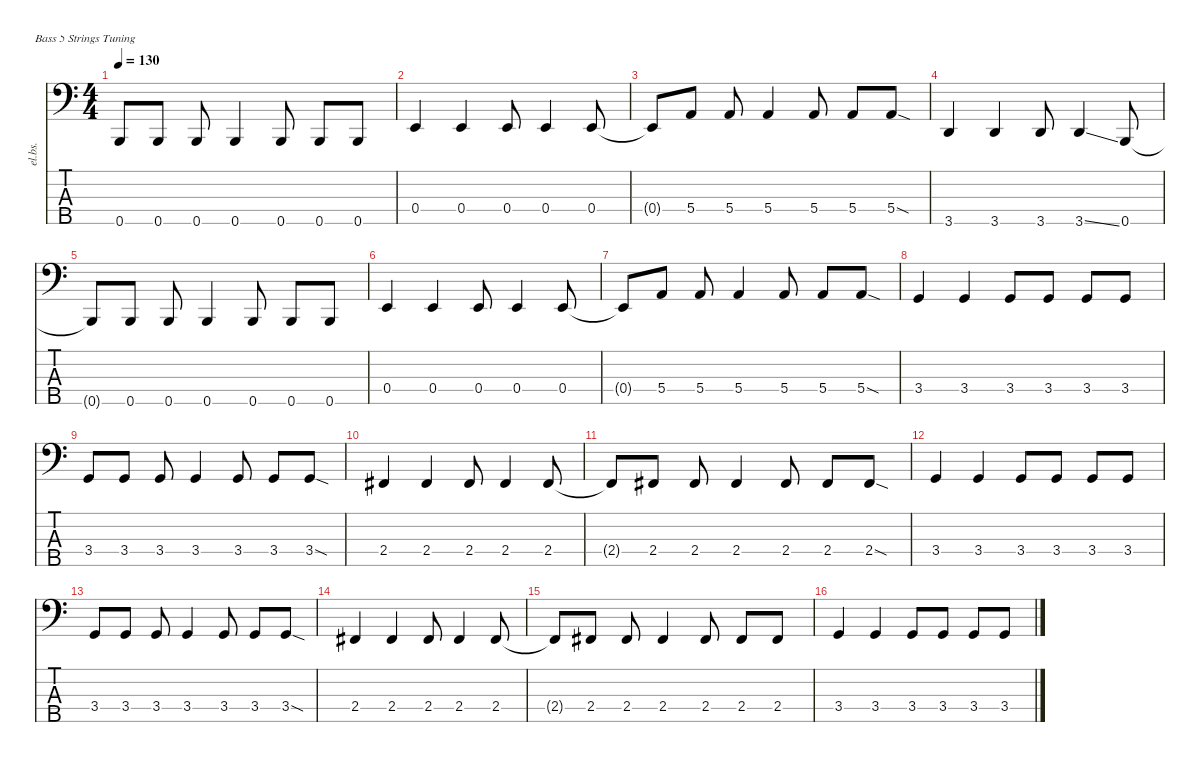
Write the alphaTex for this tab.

\defaultSystemsLayout 4
\hideDynamics
\bracketExtendMode nobrackets
\otherSystemsTrackNameOrientation horizontal
\track ("Bass" "el.bs.") {instrument electricbassfinger}
\staff {score tabs}
\tuning (G2 D2 A1 E1 B0)
\ts (4 4)
\tempo 130
\clef f4
\ks c
0.5{t}.8{dy f} 0.5.8{dy ff} 0.5.8 0.5.4 0.5.8 0.5.8 0.5.8 |
0.4.4 0.4.4 0.4.8 0.4.4{dy f} 0.4.8{dy ff} |
0.4{t}.8{dy f} 5.4.8{dy ff} 5.4.8 5.4.4 5.4.8 5.4.8 5.4{sod}.8 |
3.5.4 3.5.4 3.5.8 3.5{ss}.4 0.5.8 |
0.5{t}.8{dy f} 0.5.8{dy ff} 0.5.8 0.5.4 0.5.8 0.5.8 0.5.8 |
0.4.4 0.4.4 0.4.8 0.4.4{dy f} 0.4.8{dy ff} |
0.4{t}.8{dy f} 5.4.8{dy ff} 5.4.8 5.4.4 5.4.8 5.4.8 5.4{sod}.8 |
3.4.4 3.4.4 3.4.8 3.4.8{dy f} 3.4.8{dy ff} 3.4.8 |
3.4.8 3.4.8 3.4.8 3.4.4 3.4.8 3.4.8 3.4{sod}.8 |
2.4{acc #}.4 2.4{acc #}.4 2.4{acc #}.8 2.4{acc #}.4 2.4{acc #}.8{dy f} |
2.4{t acc #}.8 2.4{acc #}.8{dy ff} 2.4{acc #}.8 2.4{acc #}.4 2.4{acc #}.8 2.4{acc #}.8 2.4{sod acc #}.8 |
3.4.4 3.4.4 3.4.8 3.4.8{dy f} 3.4.8{dy ff} 3.4.8 |
3.4.8 3.4.8 3.4.8 3.4.4 3.4.8 3.4.8 3.4{sod}.8 |
2.4{acc #}.4 2.4{acc #}.4 2.4{acc #}.8 2.4{acc #}.4 2.4{acc #}.8{dy f} |
2.4{t acc #}.8 2.4{acc #}.8{dy ff} 2.4{acc #}.8 2.4{acc #}.4 2.4{acc #}.8 2.4{acc #}.8 2.4{acc #}.8 |
3.4.4 3.4.4 3.4.8 3.4.8{dy f} 3.4.8{dy ff} 3.4.8
